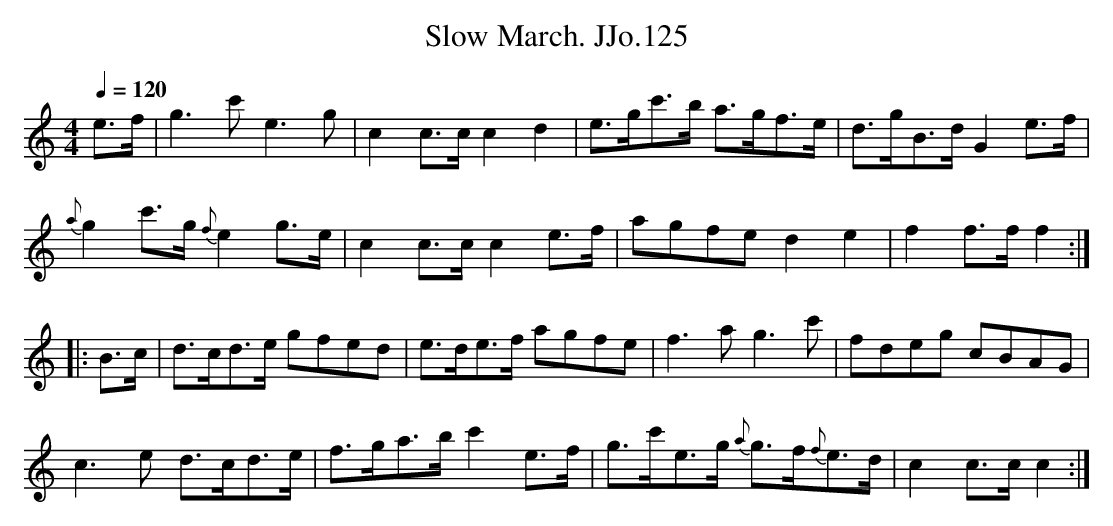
X:1
T:Slow March. JJo.125
M:4/4
L:1/8
Q:1/4=120
K:C major
e>f|g3c'e3g|c2c>cc2d2|e>gc'>b a>gf>e|d>gB>d G2e>f|!
{a}g2c'>g {f}e2g>e|c2c>cc2e>f|agfe d2e2|f2f>ff2::!
B>c|d>cd>e gfed|e>de>f agfe|f3ag3c'|fdeg cBAG|!
c3e d>cd>e|f>ga>bc'2e>f|g>c'e>g {a}g>f{f}e>d|c2c>cc2:|
